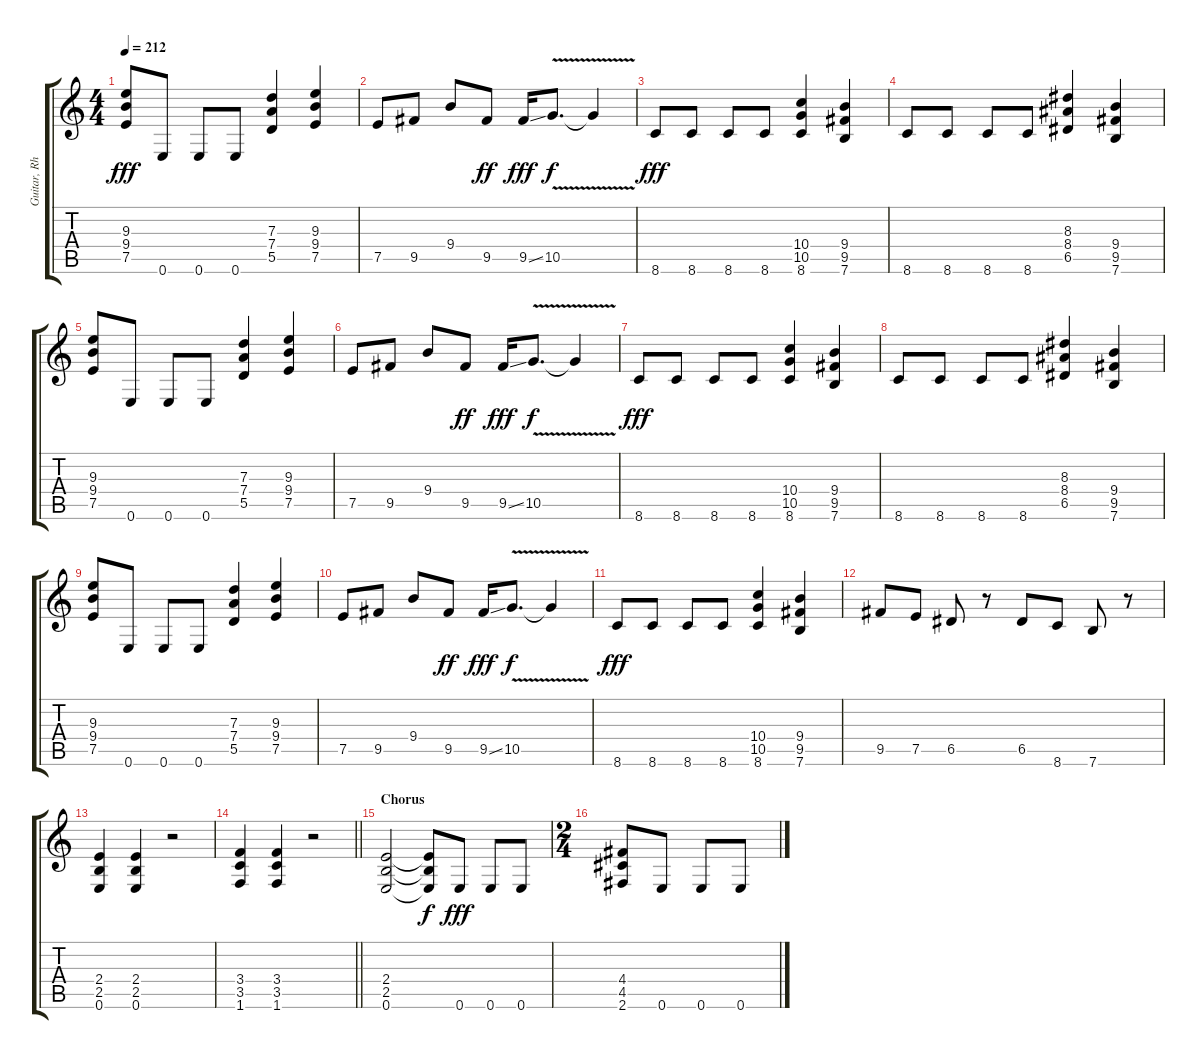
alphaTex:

\track ("Guitar, Rhythm (Hetfield)" "Guitar, Rh") {instrument distortionguitar}
\staff {score tabs}
\tuning (E4 B3 G3 D3 A2 E2) {hide}
\ts (4 4)
\tempo 212
\clef g2
\ks c
(9.3 9.4 7.5).8{dy fff} 0.6.8 0.6.8 0.6.8 (7.3 7.4 5.5).4 (9.3 9.4 7.5).4 |
7.5.8 9.5.8 9.4.8 9.5.8{dy ff} 9.5{ss}.16{dy fff} 10.5{v}.8{d dy f} 10.5{t}.4 |
8.6.8{dy fff} 8.6.8 8.6.8 8.6.8 (10.4 10.5 8.6).4 (9.4 9.5 7.6).4 |
8.6.8 8.6.8 8.6.8 8.6.8 (8.3 8.4 6.5).4 (9.4 9.5 7.6).4 |
(9.3 9.4 7.5).8 0.6.8 0.6.8 0.6.8 (7.3 7.4 5.5).4 (9.3 9.4 7.5).4 |
7.5.8 9.5.8 9.4.8 9.5.8{dy ff} 9.5{ss}.16{dy fff} 10.5{v}.8{d dy f} 10.5{t}.4 |
8.6.8{dy fff} 8.6.8 8.6.8 8.6.8 (10.4 10.5 8.6).4 (9.4 9.5 7.6).4 |
8.6.8 8.6.8 8.6.8 8.6.8 (8.3 8.4 6.5).4 (9.4 9.5 7.6).4 |
(9.3 9.4 7.5).8 0.6.8 0.6.8 0.6.8 (7.3 7.4 5.5).4 (9.3 9.4 7.5).4 |
7.5.8 9.5.8 9.4.8 9.5.8{dy ff} 9.5{ss}.16{dy fff} 10.5{v}.8{d dy f} 10.5{t}.4 |
8.6.8{dy fff} 8.6.8 8.6.8 8.6.8 (10.4 10.5 8.6).4 (9.4 9.5 7.6).4 |
9.5.8 7.5.8 6.5.8 r.8 6.5.8 8.6.8 7.6.8 r.8 |
(2.4 2.5 0.6).4 (2.4 2.5 0.6).4 r.2 |
\barLineRight lightlight
(3.4 3.5 1.6).4 (3.4 3.5 1.6).4 r.2 |
\section ("" "Chorus")
(2.4 2.5 0.6).2 (2.4{t} 2.5{t} 0.6{t}).8{dy f} 0.6.8{dy fff} 0.6.8 0.6.8 |
\ts (2 4)
(4.4 4.5 2.6).8 0.6.8 0.6.8 0.6.8
